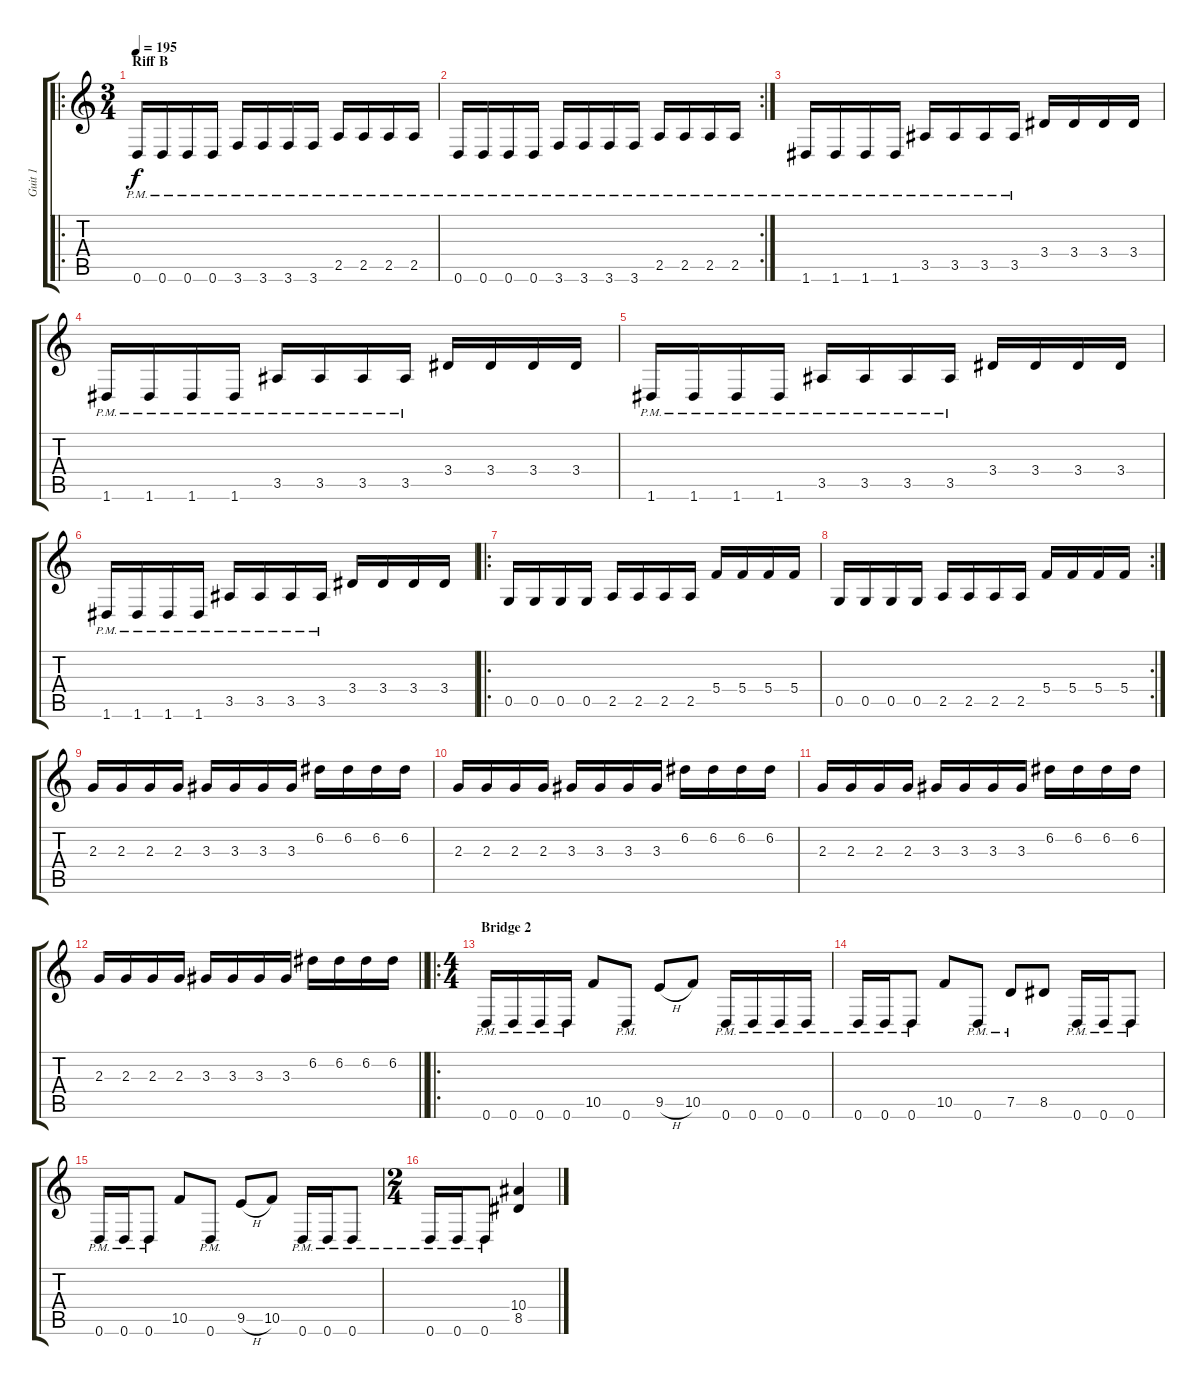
\track ("Guit 1" "Guit 1") {instrument distortionguitar}
\staff {score tabs}
\tuning (D4 A3 F3 C3 G2 D2) {hide}
\ro
\ts (3 4)
\section ("" "Riff B")
\tempo 195
\clef g2
\ks c
0.6{pm}.16{dy f} 0.6{pm}.16 0.6{pm}.16 0.6{pm}.16 3.6{pm}.16 3.6{pm}.16 3.6{pm}.16 3.6{pm}.16 2.5{pm}.16 2.5{pm}.16 2.5{pm}.16 2.5{pm}.16 |
\rc 2
0.6{pm}.16 0.6{pm}.16 0.6{pm}.16 0.6{pm}.16 3.6{pm}.16 3.6{pm}.16 3.6{pm}.16 3.6{pm}.16 2.5{pm}.16 2.5{pm}.16 2.5{pm}.16 2.5{pm}.16 |
1.6{pm}.16 1.6{pm}.16 1.6{pm}.16 1.6{pm}.16 3.5{pm}.16 3.5{pm}.16 3.5{pm}.16 3.5{pm}.16 3.4.16 3.4.16 3.4.16 3.4.16 |
1.6{pm}.16 1.6{pm}.16 1.6{pm}.16 1.6{pm}.16 3.5{pm}.16 3.5{pm}.16 3.5{pm}.16 3.5{pm}.16 3.4.16 3.4.16 3.4.16 3.4.16 |
1.6{pm}.16 1.6{pm}.16 1.6{pm}.16 1.6{pm}.16 3.5{pm}.16 3.5{pm}.16 3.5{pm}.16 3.5{pm}.16 3.4.16 3.4.16 3.4.16 3.4.16 |
1.6{pm}.16 1.6{pm}.16 1.6{pm}.16 1.6{pm}.16 3.5{pm}.16 3.5{pm}.16 3.5{pm}.16 3.5{pm}.16 3.4.16 3.4.16 3.4.16 3.4.16 |
\ro
0.5.16 0.5.16 0.5.16 0.5.16 2.5.16 2.5.16 2.5.16 2.5.16 5.4.16 5.4.16 5.4.16 5.4.16 |
\rc 2
0.5.16 0.5.16 0.5.16 0.5.16 2.5.16 2.5.16 2.5.16 2.5.16 5.4.16 5.4.16 5.4.16 5.4.16 |
2.3.16 2.3.16 2.3.16 2.3.16 3.3.16 3.3.16 3.3.16 3.3.16 6.2.16 6.2.16 6.2.16 6.2.16 |
2.3.16 2.3.16 2.3.16 2.3.16 3.3.16 3.3.16 3.3.16 3.3.16 6.2.16 6.2.16 6.2.16 6.2.16 |
2.3.16 2.3.16 2.3.16 2.3.16 3.3.16 3.3.16 3.3.16 3.3.16 6.2.16 6.2.16 6.2.16 6.2.16 |
\barLineRight lightlight
2.3.16 2.3.16 2.3.16 2.3.16 3.3.16 3.3.16 3.3.16 3.3.16 6.2.16 6.2.16 6.2.16 6.2.16 |
\ro
\ts (4 4)
\section ("" "Bridge 2")
0.6{pm}.16 0.6{pm}.16 0.6{pm}.16 0.6{pm}.16 10.5.8 0.6{pm}.8 9.5{h}.8 10.5.8 0.6{pm}.16 0.6{pm}.16 0.6{pm}.16 0.6{pm}.16 |
0.6{pm}.16 0.6{pm}.16 0.6{pm}.8 10.5.8 0.6{pm}.8 7.5{pm}.8 8.5.8 0.6{pm}.16 0.6{pm}.16 0.6{pm}.8 |
0.6{pm}.16 0.6{pm}.16 0.6{pm}.8 10.5.8 0.6{pm}.8 9.5{h}.8 10.5.8 0.6{pm}.16 0.6{pm}.16 0.6{pm}.8 |
\ts (2 4)
0.6{pm}.16 0.6{pm}.16 0.6{pm}.8 (10.4 8.5).4
